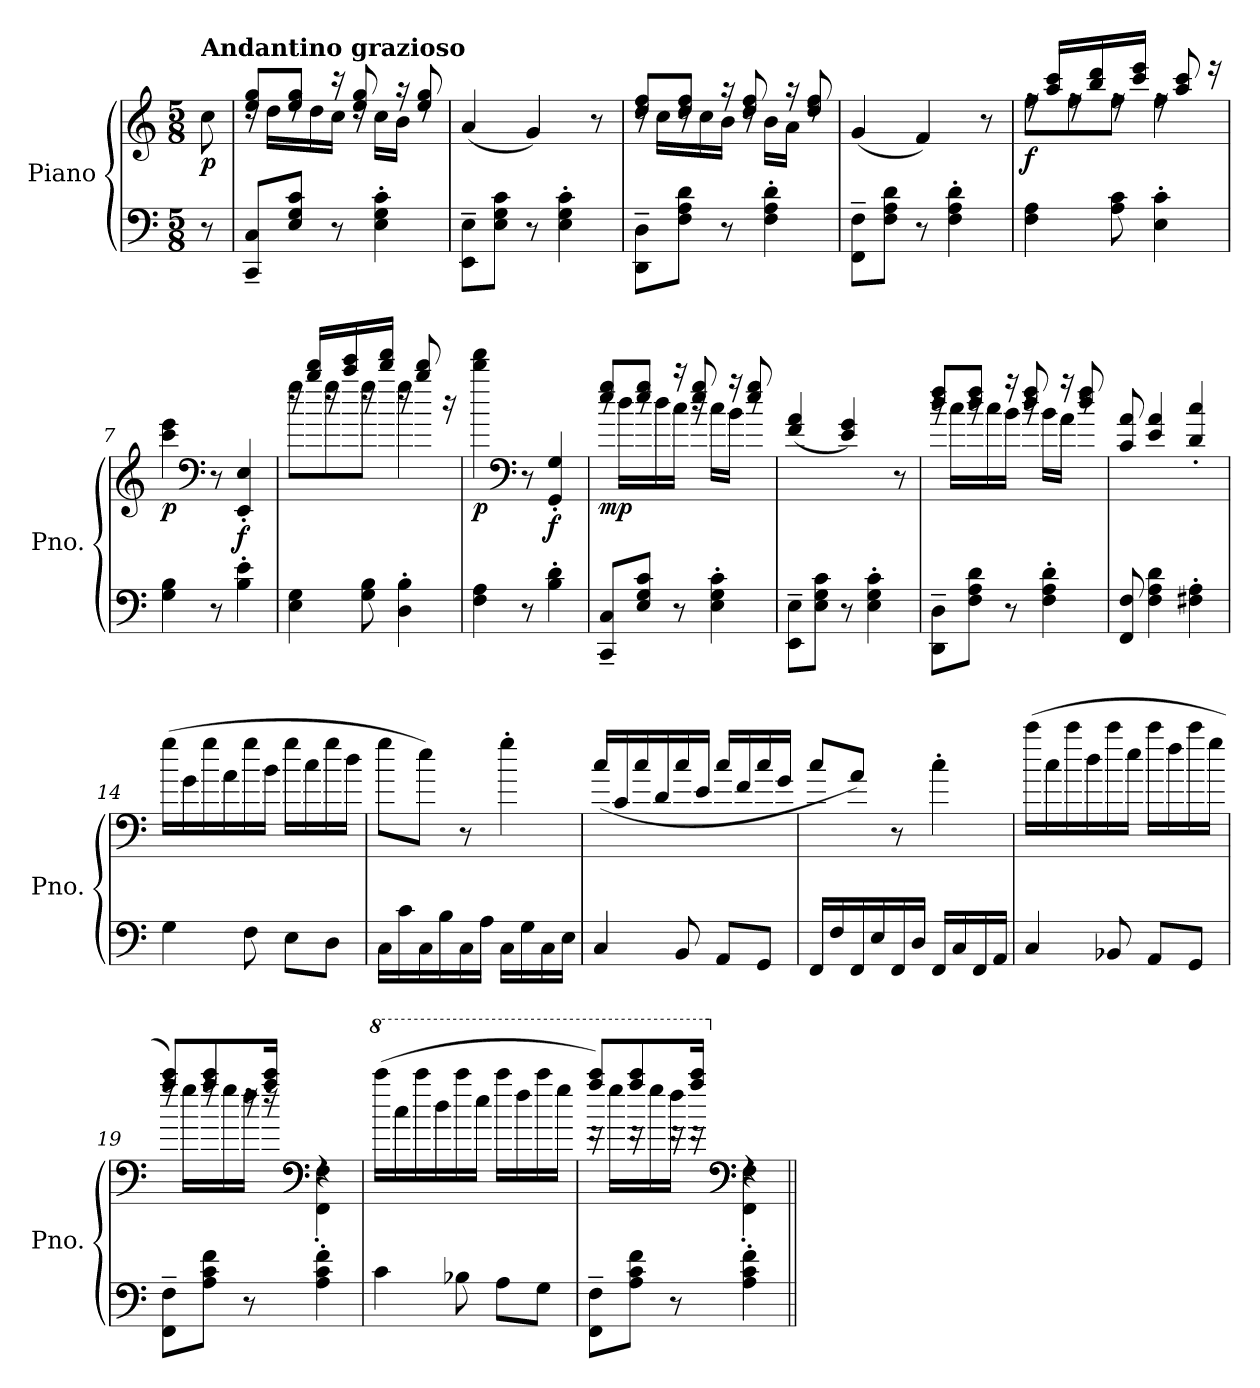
**kern	**kern	**dynam
*part1	*part1	*part1
*staff2	*staff1	*staff1/2
*I"Piano	*	*
*I'Pno.	*	*
*clefF4	*clefG2	*
*k[]	*k[]	*
*M5/8	*M5/8	*
=1	=1	=1
!	!LO:TX:a:B:t=Andantino grazioso	!
!	!	!LO:DY:b
8r	8cc\	p
=2	=2	=2
*	*^	*
8CC/~ 8C/~L	8ee/ 8gg/L	16rdd	.
.	.	16dd\LL	.
8E/ 8G/ 8c/J	8ee/ 8gg/J	16rff	.
.	.	16dd\	.
8r	16r	16cc\JJ	.
.	8ee/ 8gg/	16rdd	.
4E\' 4G\' 4c\'	.	16cc\LL	.
.	16r	16b\JJ	.
.	8ee/ 8gg/	8rdd	.
*	*v	*v	*
=3	=3	=3
8EE\~ 8E\~L	(<4a/	.
8E\ 8G\ 8c\J	.	.
8r	4g/)	.
4E\' 4G\' 4c\'	.	.
.	8r	.
=4	=4	=4
*	*^	*
8DD\~ 8D\~L	8dd/ 8ff/L	16rdd	.
.	.	16cc\LL	.
8F\ 8A\ 8d\J	8dd/ 8ff/J	16rdd	.
.	.	16cc\	.
8r	16r	16b\JJ	.
.	8dd/ 8ff/	16rdd	.
4F\' 4A\' 4d\'	.	16b\LL	.
.	16r	16a\JJ	.
.	8dd/ 8ff/	8rdd	.
*	*v	*v	*
=5	=5	=5
8FF\~ 8F\~L	(<4g/	.
8F\ 8A\ 8d\J	.	.
8r	4f/)	.
4F\' 4A\' 4d\'	.	.
.	8r	.
!!LO:LB:g=z
=6	=6	=6
*	*^	*
!	!	!	!LO:DY:b
4F\ 4A\	16rff	8ff\L	f
.	16aa/ 16ccc/LL	.	.
.	16rff	8ff\	.
.	16bb/ 16ddd/	.	.
8A\ 8c\	16rff	8ff\J	.
.	16ccc/ 16eee/JJ	.	.
4E\' 4c\'	16rff	4ff\	.
.	8aa/ 8ccc/	.	.
.	16r	.	.
*	*v	*v	*
=7	=7	=7
!	!	!LO:DY:b
4G\ 4B\	4ccc\ 4eee\	p
*	*clefF4	*
8r	8r	.
!	!	!LO:DY:b
4B\' 4e\'	4EE/' 4E/'	f
=8	=8	=8
*	*^	*
4E\ 4G\	16rff	8gg\L	.
.	16bb/ 16ddd/LL	.	.
.	16rff	8gg\	.
.	16ccc/ 16eee/	.	.
8G\ 8B\	16rff	8gg\J	.
.	16ddd/ 16fff/JJ	.	.
4D\' 4B\'	16rff	4gg\	.
.	8bb/ 8ddd/	.	.
.	16r	.	.
*	*v	*v	*
=9	=9	=9
!	!	!LO:DY:b
4F\ 4A\	4ddd\ 4fff\	p
*	*clefF4	*
8r	8r	.
!	!	!LO:DY:b
4B\' 4d\'	4GG/' 4G/'	f
!!LO:LB:g=z
=10	=10	=10
*	*^	*
!	!	!	!LO:DY:b
8CC/~ 8C/~L	8ee/ 8gg/L	16rff	mp
.	.	16dd\LL	.
8E/ 8G/ 8c/J	8ee/ 8gg/J	16rff	.
.	.	16dd\	.
8r	16r	16cc\JJ	.
.	8ee/ 8gg/	16rdd	.
4E\' 4G\' 4c\'	.	16cc\LL	.
.	16r	16b\JJ	.
.	8ee/ 8gg/	8rdd	.
*	*v	*v	*
=11	=11	=11
8EE\~ 8E\~L	(<4f/ 4a/	.
8E\ 8G\ 8c\J	.	.
8r	4e/ 4g/)	.
4E\' 4G\' 4c\'	.	.
.	8r	.
=12	=12	=12
*	*^	*
8DD\~ 8D\~L	8dd/ 8ff/L	16rdd	.
.	.	16cc\LL	.
8F\ 8A\ 8d\J	8dd/ 8ff/J	16rdd	.
.	.	16cc\	.
8r	16r	16b\JJ	.
.	8dd/ 8ff/	16rdd	.
4F\' 4A\' 4d\'	.	16b\LL	.
.	16r	16a\JJ	.
.	8dd/ 8ff/	8rdd	.
*	*v	*v	*
=13	=13	=13
8FF/ 8F/	8c/ 8a/	.
4F\ 4A\ 4d\	4e/ 4a/	.
4F#X\' 4A\'	4d/' 4cc/'	.
!!LO:LB:g=z
=14	=14	=14
4G\	(>16gg\LL	.
.	16g\	.
.	16gg\	.
.	16a\	.
8F\	16gg\	.
.	16b\JJ	.
8E\L	16gg\LL	.
.	16cc\	.
8D\J	16gg\	.
.	16dd\JJ	.
=15	=15	=15
16C\LL	8gg\L	.
16c\	.	.
16C\	8ee\J)	.
16B\	.	.
16C\	8r	.
16A\JJ	.	.
16C\LL	4gg'\	.
16G\	.	.
16C\	.	.
16E\JJ	.	.
=16	=16	=16
4C/	(<16cc/LL	.
.	16c/	.
.	16cc/	.
.	16d/	.
8BB/	16cc/	.
.	16e/JJ	.
8AA/L	16cc/LL	.
.	16f/	.
8GG/J	16cc/	.
.	16g/JJ	.
=17	=17	=17
16FF/LL	8cc/L	.
16F/	.	.
16FF/	8a/J)	.
16E/	.	.
16FF/	8r	.
16D/JJ	.	.
16FF/LL	4cc'\	.
16C/	.	.
16FF/	.	.
16AA/JJ	.	.
!!LO:LB:g=z
=18	=18	=18
4C/	(>16ccc\LL	.
.	16cc\	.
.	16ccc\	.
.	16dd\	.
8BB-X/	16ccc\	.
.	16ee\JJ	.
8AA/L	16ccc\LL	.
.	16ff\	.
8GG/J	16ccc\	.
.	16gg\JJ	.
=19	=19	=19
*	*^	*
8FF\~ 8F\~L	8aa/ 8ccc/L)	16raa	.
.	.	16gg\LL	.
8A\ 8c\ 8f\J	8aa/ 8ccc/	16raa	.
.	.	16gg\	.
8r	16rff	16ff\JJ	.
.	16aa/ 16ccc/Jk	16rff	.
*	*clefF4	*	*
4A\' 4c\' 4f\'	4rF	4FF\' 4F\'	.
*	*v	*v	*
=20	=20	=20
*	*8va	*
4c\	(>16cccc\LL	.
.	16ccc\	.
.	16cccc\	.
.	16ddd\	.
8B-X\	16cccc\	.
.	16eee\JJ	.
8A\L	16cccc\LL	.
.	16fff\	.
8G\J	16cccc\	.
.	16ggg\JJ	.
=21	=21	=21
*	*^	*
8FF\~ 8F\~L	8aaa/ 8cccc/L)	16rff	.
.	.	16ggg\LL	.
8A\ 8c\ 8f\J	8aaa/ 8cccc/	16rff	.
.	.	16ggg\	.
8r	16rff	16fff\JJ	.
.	16aaa/ 16cccc/Jk	16rff	.
*	*clefF4	*	*
*	*X8va	*	*
4A\' 4c\' 4f\'	4rF	4FF\' 4F\'	.
*	*v	*v	*
=||	=||	=||
*-	*-	*-
